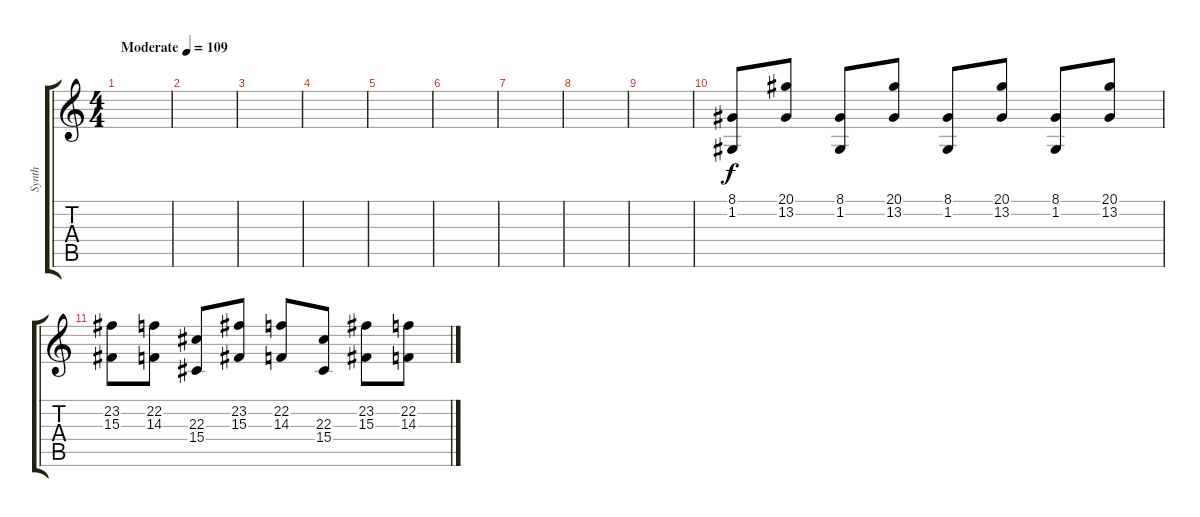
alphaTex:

\track ("Synth" "Synth") {instrument lead1square}
\staff {score tabs}
\tuning (C4 G3 Eb3 Bb2 F2 C2) {hide}
\ts (4 4)
\tempo (109 "Moderate")
\clef g2
\ks c
|
|
|
|
|
|
|
|
|
(8.1 1.2).8 (20.1 13.2).8 (8.1 1.2).8 (20.1 13.2).8 (8.1 1.2).8 (20.1 13.2).8 (8.1 1.2).8 (20.1 13.2).8 |
(23.2 15.3).8 (22.2 14.3).8 (22.3 15.4).8 (23.2 15.3).8 (22.2 14.3).8 (22.3 15.4).8 (23.2 15.3).8{dy f} (22.2 14.3).8
